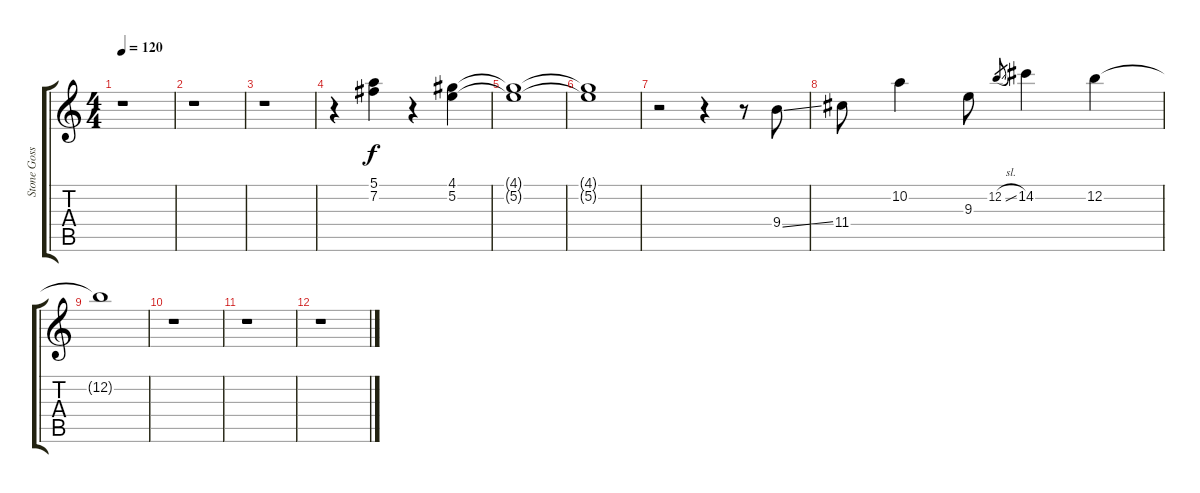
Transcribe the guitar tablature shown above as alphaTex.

\track ("Stone Gossard" "Stone Goss") {instrument electricguitarclean}
\staff {score tabs}
\tuning (E4 B3 G3 D3 A2 E2) {hide}
\ts (4 4)
\tempo 120
\clef g2
\ks c
r.1{dy f} |
r.1 |
r.1 |
r.4 (5.1 7.2).4 r.4 (4.1 5.2).4 |
(4.1{t} 5.2{t}).1 |
(4.1{t} 5.2{t}).1 |
r.2 r.4 r.8 9.4{ss}.8 |
11.4.8 10.2.4 9.3.8 12.2{sl}.8{gr} 14.2.4 12.2.4 |
12.2{t}.1 |
r.1 |
r.1 |
r.1
